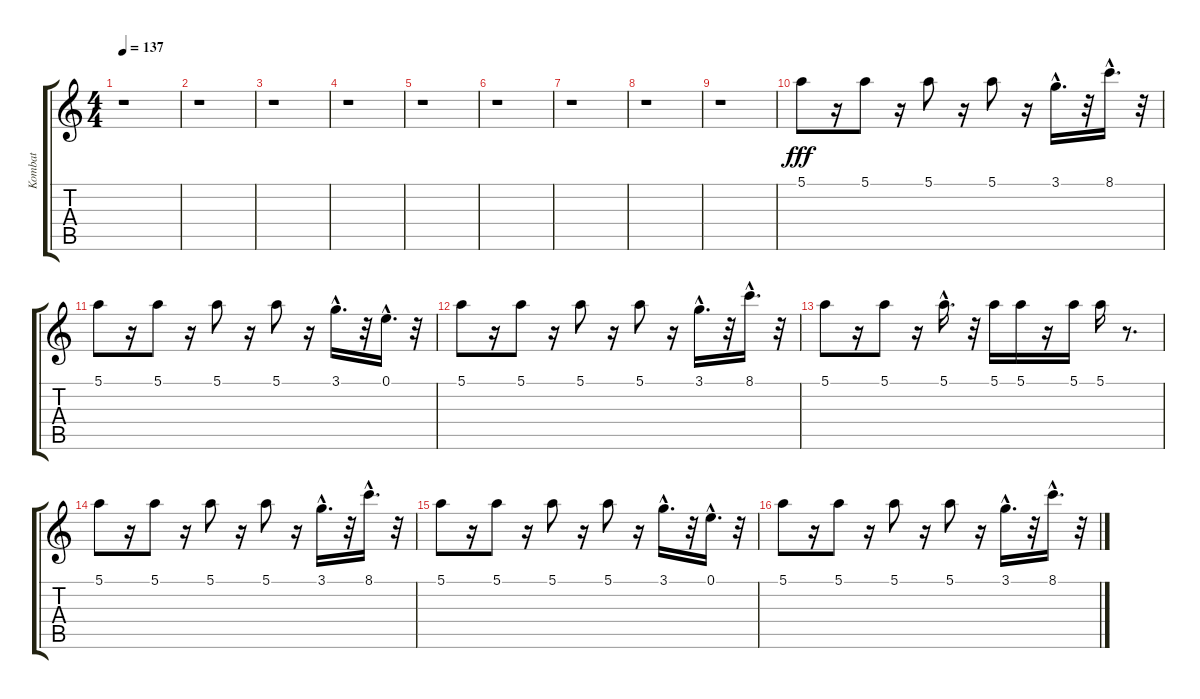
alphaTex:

\track ("Kombat" "Kombat") {instrument acousticguitarsteel}
\staff {score tabs}
\tuning (E4 B3 G3 D3 A2 E2) {hide}
\ts (4 4)
\tempo 137
\clef g2
\ks c
r.1{dy fff instrument acousticguitarsteel} |
r.1 |
r.1 |
r.1 |
r.1 |
r.1 |
r.1 |
r.1 |
r.1 |
5.1.8 r.16 5.1.8 r.16 5.1.8 r.16 5.1.8 r.16 3.1{hac}.16{d} r.32 8.1{hac}.16{d} r.32 |
5.1.8 r.16 5.1.8 r.16 5.1.8 r.16 5.1.8 r.16 3.1{hac}.16{d} r.32 0.1{hac}.16{d} r.32 |
5.1.8 r.16 5.1.8 r.16 5.1.8 r.16 5.1.8 r.16 3.1{hac}.16{d} r.32 8.1{hac}.16{d} r.32 |
5.1.8 r.16 5.1.8 r.16 5.1{hac}.16{d} r.32 5.1.16 5.1.16 r.16 5.1.16 5.1.16 r.8{d} |
5.1.8 r.16 5.1.8 r.16 5.1.8 r.16 5.1.8 r.16 3.1{hac}.16{d} r.32 8.1{hac}.16{d} r.32 |
5.1.8 r.16 5.1.8 r.16 5.1.8 r.16 5.1.8 r.16 3.1{hac}.16{d} r.32 0.1{hac}.16{d} r.32 |
5.1.8 r.16 5.1.8 r.16 5.1.8 r.16 5.1.8 r.16 3.1{hac}.16{d} r.32 8.1{hac}.16{d} r.32
